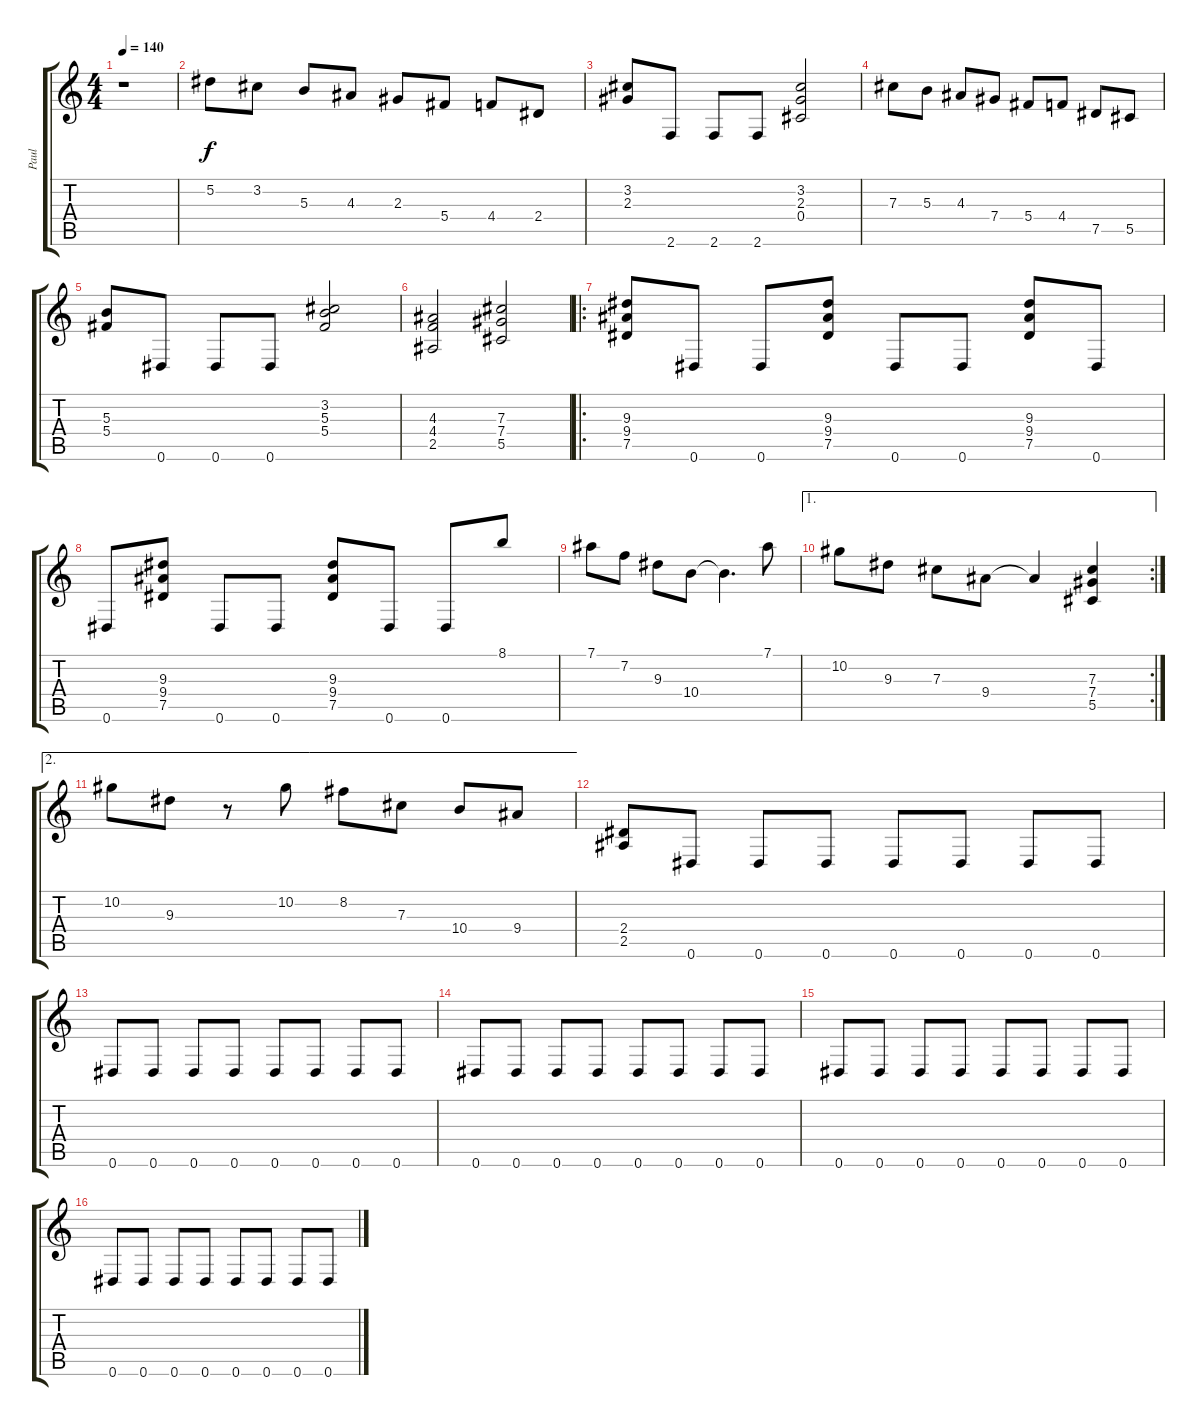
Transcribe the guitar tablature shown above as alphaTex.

\track ("Paul" "Paul") {instrument distortionguitar}
\staff {score tabs}
\tuning (Eb4 Bb3 Gb3 Db3 Ab2 Eb2) {hide}
\ts (4 4)
\tempo 140
\clef g2
\ks c
r.1{dy f instrument distortionguitar} |
5.2.8 3.2.8 5.3.8 4.3.8 2.3.8 5.4.8 4.4.8 2.4.8 |
(3.2 2.3).8 2.6.8 2.6.8 2.6.8 (3.2 2.3 0.4).2 |
7.3.8 5.3.8 4.3.8 7.4.8 5.4.8 4.4.8 7.5.8 5.5.8 |
(5.3 5.4).8 0.6.8 0.6.8 0.6.8 (3.2 5.3 5.4).2 |
(4.3 4.4 2.5).2 (7.3 7.4 5.5).2 |
\ro
(9.3 9.4 7.5).8 0.6.8 0.6.8 (9.3 9.4 7.5).8 0.6.8 0.6.8 (9.3 9.4 7.5).8 0.6.8 |
0.6.8 (9.3 9.4 7.5).8 0.6.8 0.6.8 (9.3 9.4 7.5).8 0.6.8 0.6.8 8.1.8 |
7.1.8 7.2.8 9.3.8 10.4.8 10.4{t}.4{d} 7.1.8 |
\ae 1
\rc 2
10.2.8 9.3.8 7.3.8 9.4.8 9.4{t}.4 (7.3 7.4 5.5).4 |
\ae 2
10.2.8 9.3.8 r.8 10.2.8 8.2.8 7.3.8 10.4.8 9.4.8 |
(2.4 2.5).8 0.6.8 0.6.8 0.6.8 0.6.8 0.6.8 0.6.8 0.6.8 |
0.6.8 0.6.8 0.6.8 0.6.8 0.6.8 0.6.8 0.6.8 0.6.8 |
0.6.8 0.6.8 0.6.8 0.6.8 0.6.8 0.6.8 0.6.8 0.6.8 |
0.6.8 0.6.8 0.6.8 0.6.8 0.6.8 0.6.8 0.6.8 0.6.8 |
0.6.8 0.6.8 0.6.8 0.6.8 0.6.8 0.6.8 0.6.8 0.6.8
